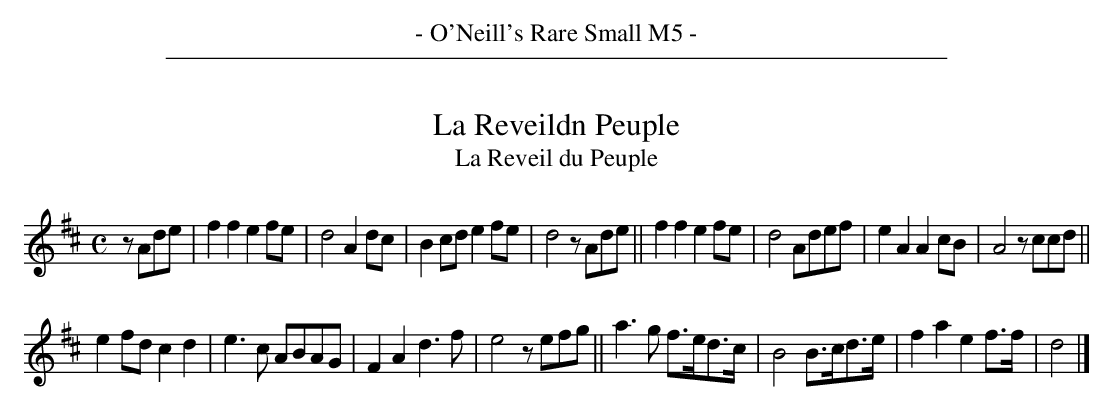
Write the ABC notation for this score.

X:1
T: La Reveildn Peuple
T: La Reveil du Peuple
M: C
L: 1/8
K: D
zAde |\
f2f2 e2fe | d4 A2dc | B2cd e2fe | d4 zAde ||\
f2f2 e2fe | d4 Adef | e2A2 A2cB | A4 zccd ||
e2fd c2d2 | e3c ABAG | F2A2 d3f | e4 zefg ||\
a3g f>ed>c | B4 B>cd>e | f2a2 e2f>f | d4 |]
